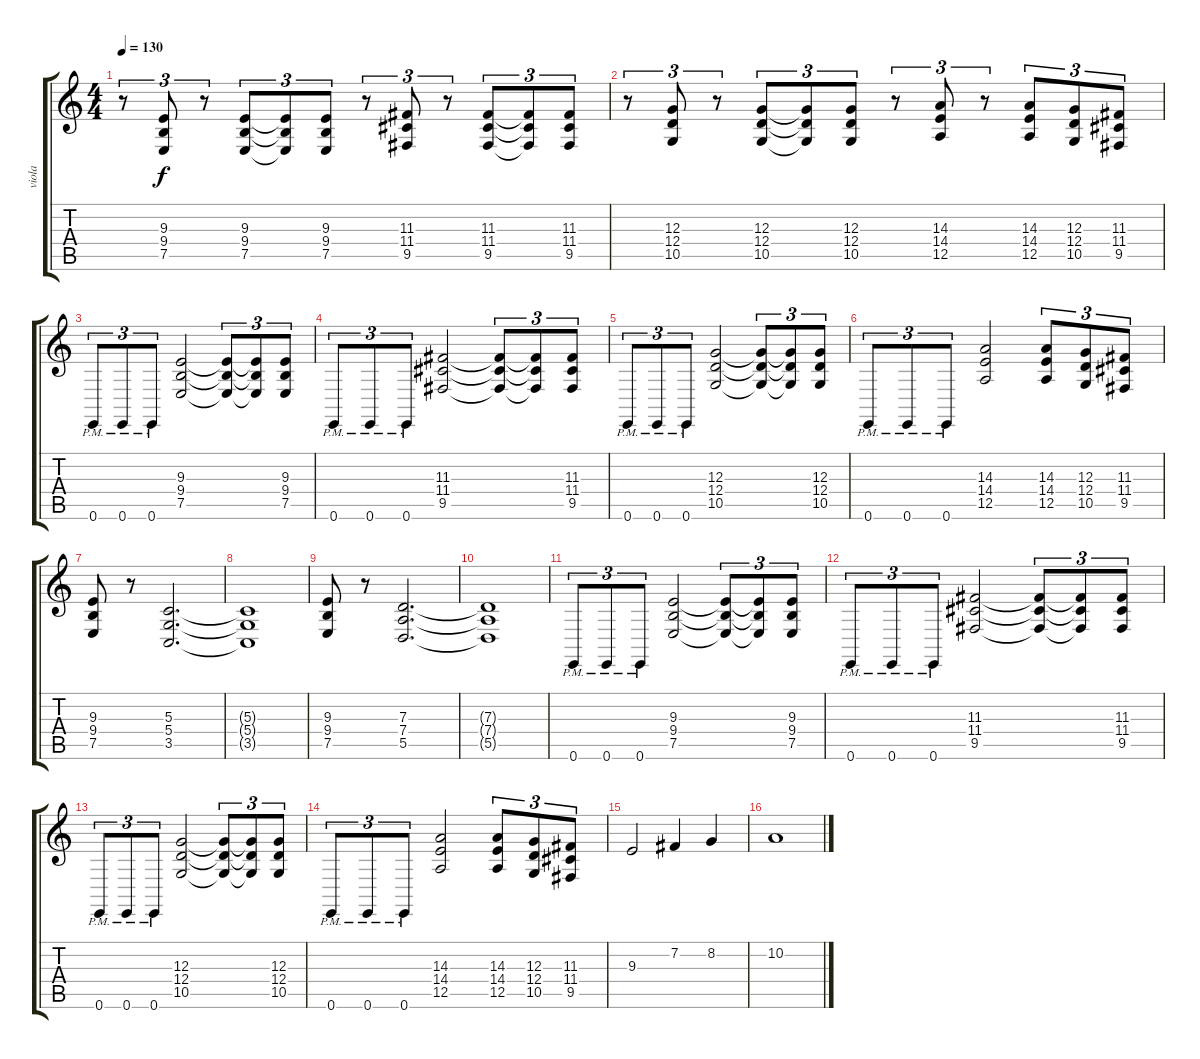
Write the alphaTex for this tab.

\track ("viola" "viola") {instrument viola}
\staff {score tabs}
\tuning (E4 B3 G3 D3 A2 E2) {hide}
\ts (4 4)
\tempo 130
\clef g2
\ks c
r.8{tu (3 2) dy f} (9.3 9.4 7.5).8{tu (3 2)} r.8{tu (3 2)} (9.3 9.4 7.5).8{tu (3 2)} (9.3{t} 9.4{t} 7.5{t}).8{tu (3 2)} (9.3 9.4 7.5).8{tu (3 2)} r.8{tu (3 2)} (11.3 11.4 9.5).8{tu (3 2)} r.8{tu (3 2)} (11.3 11.4 9.5).8{tu (3 2)} (11.3{t} 11.4{t} 9.5{t}).8{tu (3 2)} (11.3 11.4 9.5).8{tu (3 2)} |
r.8{tu (3 2)} (12.3 12.4 10.5).8{tu (3 2)} r.8{tu (3 2)} (12.3 12.4 10.5).8{tu (3 2)} (12.3{t} 12.4{t} 10.5{t}).8{tu (3 2)} (12.3 12.4 10.5).8{tu (3 2)} r.8{tu (3 2)} (14.3 14.4 12.5).8{tu (3 2)} r.8{tu (3 2)} (14.3 14.4 12.5).8{tu (3 2)} (12.3 12.4 10.5).8{tu (3 2)} (11.3 11.4 9.5).8{tu (3 2)} |
0.6{pm}.8{tu (3 2)} 0.6{pm}.8{tu (3 2)} 0.6{pm}.8{tu (3 2)} (9.3 9.4 7.5).2 (9.3{t} 9.4{t} 7.5{t}).8{tu (3 2)} (9.3{t} 9.4{t} 7.5{t}).8{tu (3 2)} (9.3 9.4 7.5).8{tu (3 2)} |
0.6{pm}.8{tu (3 2)} 0.6{pm}.8{tu (3 2)} 0.6{pm}.8{tu (3 2)} (11.3 11.4 9.5).2 (11.3{t} 11.4{t} 9.5{t}).8{tu (3 2)} (11.3{t} 11.4{t} 9.5{t}).8{tu (3 2)} (11.3 11.4 9.5).8{tu (3 2)} |
0.6{pm}.8{tu (3 2)} 0.6{pm}.8{tu (3 2)} 0.6{pm}.8{tu (3 2)} (12.3 12.4 10.5).2 (12.3{t} 12.4{t} 10.5{t}).8{tu (3 2)} (12.3{t} 12.4{t} 10.5{t}).8{tu (3 2)} (12.3 12.4 10.5).8{tu (3 2)} |
0.6{pm}.8{tu (3 2)} 0.6{pm}.8{tu (3 2)} 0.6{pm}.8{tu (3 2)} (14.3 14.4 12.5).2 (14.3 14.4 12.5).8{tu (3 2)} (12.3 12.4 10.5).8{tu (3 2)} (11.3 11.4 9.5).8{tu (3 2)} |
(9.3 9.4 7.5).8 r.8 (5.3 5.4 3.5).2{d} |
(5.3{t} 5.4{t} 3.5{t}).1 |
(9.3 9.4 7.5).8 r.8 (7.3 7.4 5.5).2{d} |
(7.3{t} 7.4{t} 5.5{t}).1 |
0.6{pm}.8{tu (3 2)} 0.6{pm}.8{tu (3 2)} 0.6{pm}.8{tu (3 2)} (9.3 9.4 7.5).2 (9.3{t} 9.4{t} 7.5{t}).8{tu (3 2)} (9.3{t} 9.4{t} 7.5{t}).8{tu (3 2)} (9.3 9.4 7.5).8{tu (3 2)} |
0.6{pm}.8{tu (3 2)} 0.6{pm}.8{tu (3 2)} 0.6{pm}.8{tu (3 2)} (11.3 11.4 9.5).2 (11.3{t} 11.4{t} 9.5{t}).8{tu (3 2)} (11.3{t} 11.4{t} 9.5{t}).8{tu (3 2)} (11.3 11.4 9.5).8{tu (3 2)} |
0.6{pm}.8{tu (3 2)} 0.6{pm}.8{tu (3 2)} 0.6{pm}.8{tu (3 2)} (12.3 12.4 10.5).2 (12.3{t} 12.4{t} 10.5{t}).8{tu (3 2)} (12.3{t} 12.4{t} 10.5{t}).8{tu (3 2)} (12.3 12.4 10.5).8{tu (3 2)} |
0.6{pm}.8{tu (3 2)} 0.6{pm}.8{tu (3 2)} 0.6{pm}.8{tu (3 2)} (14.3 14.4 12.5).2 (14.3 14.4 12.5).8{tu (3 2)} (12.3 12.4 10.5).8{tu (3 2)} (11.3 11.4 9.5).8{tu (3 2)} |
9.3.2{volume 10} 7.2.4 8.2.4 |
10.2.1
